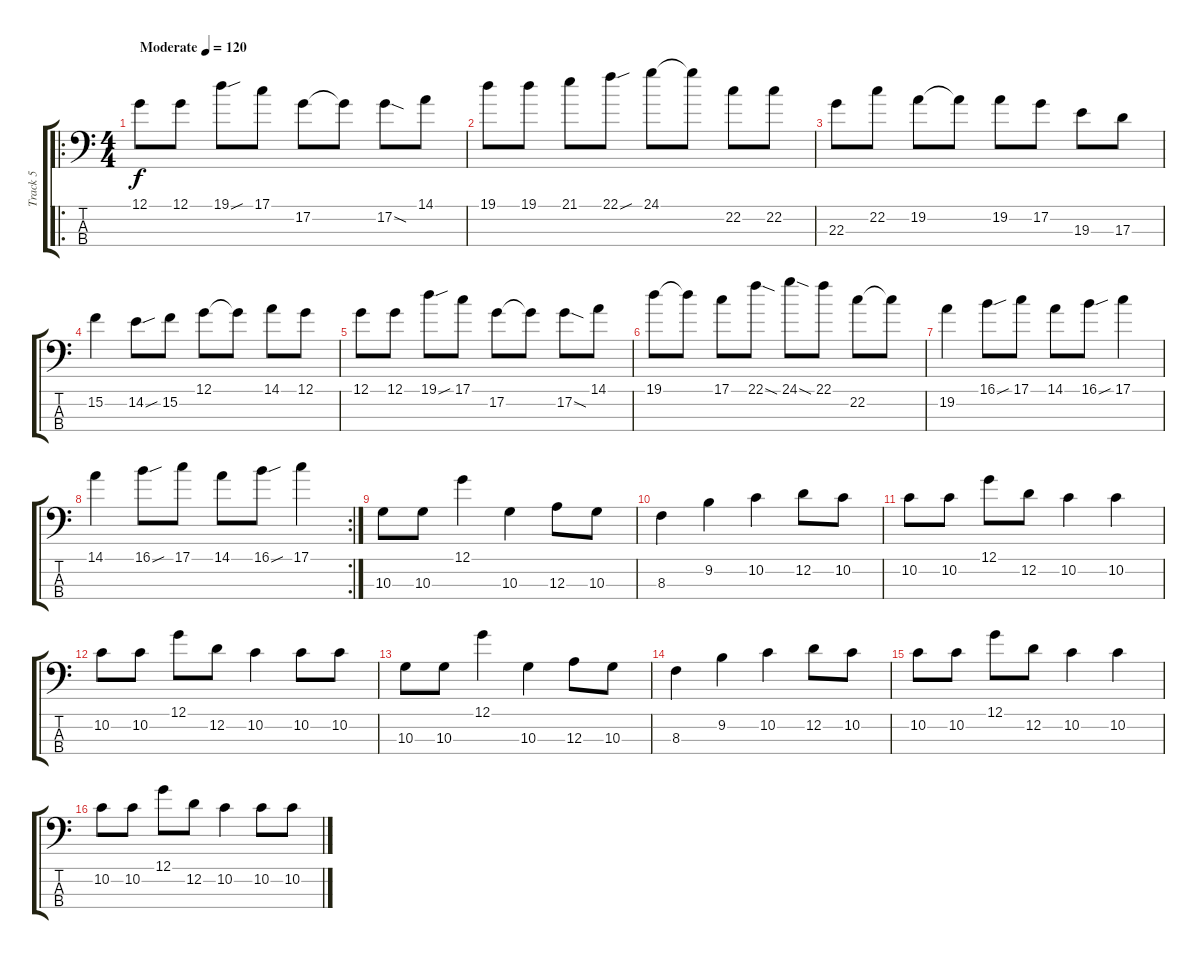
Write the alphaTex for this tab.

\track ("Track 5" "Track 5") {instrument electricbassfinger}
\staff {score tabs}
\tuning (G2 D2 A1 E1) {hide}
\ro
\ts (4 4)
\tempo (120 "Moderate")
\clef f4
\ks c
12.1.8{dy f instrument electricbassfinger} 12.1.8 19.1{sou}.8 17.1.8 17.2.8 17.2{t}.8 17.2{sod}.8 14.1.8 |
19.1.8 19.1.8 21.1.8 22.1{sou}.8 24.1.8 24.1{t}.8 22.2.8 22.2.8 |
22.3.8 22.2.8 19.2.8 19.2{t}.8 19.2.8 17.2.8 19.3.8 17.3.8 |
15.2.4 14.2{sou}.8 15.2.8 12.1.8 12.1{t}.8 14.1.8 12.1.8 |
12.1.8 12.1.8 19.1{sou}.8 17.1.8 17.2.8 17.2{t}.8 17.2{sod}.8 14.1.8 |
19.1.8 19.1{t}.8 17.1.8 22.1{sod}.8 24.1{sod}.8 22.1.8 22.2.8 22.2{t}.8 |
19.2.4 16.1{sou}.8 17.1.8 14.1.8 16.1{sou}.8 17.1.4 |
\rc 2
14.1.4 16.1{sou}.8 17.1.8 14.1.8 16.1{sou}.8 17.1.4 |
10.3.8 10.3.8 12.1.4 10.3.4 12.3.8 10.3.8 |
8.3.4 9.2.4 10.2.4 12.2.8 10.2.8 |
10.2.8 10.2.8 12.1.8 12.2.8 10.2.4 10.2.4 |
10.2.8 10.2.8 12.1.8 12.2.8 10.2.4 10.2.8 10.2.8 |
10.3.8 10.3.8 12.1.4 10.3.4 12.3.8 10.3.8 |
8.3.4 9.2.4 10.2.4 12.2.8 10.2.8 |
10.2.8 10.2.8 12.1.8 12.2.8 10.2.4 10.2.4 |
10.2.8 10.2.8 12.1.8 12.2.8 10.2.4 10.2.8 10.2.8
